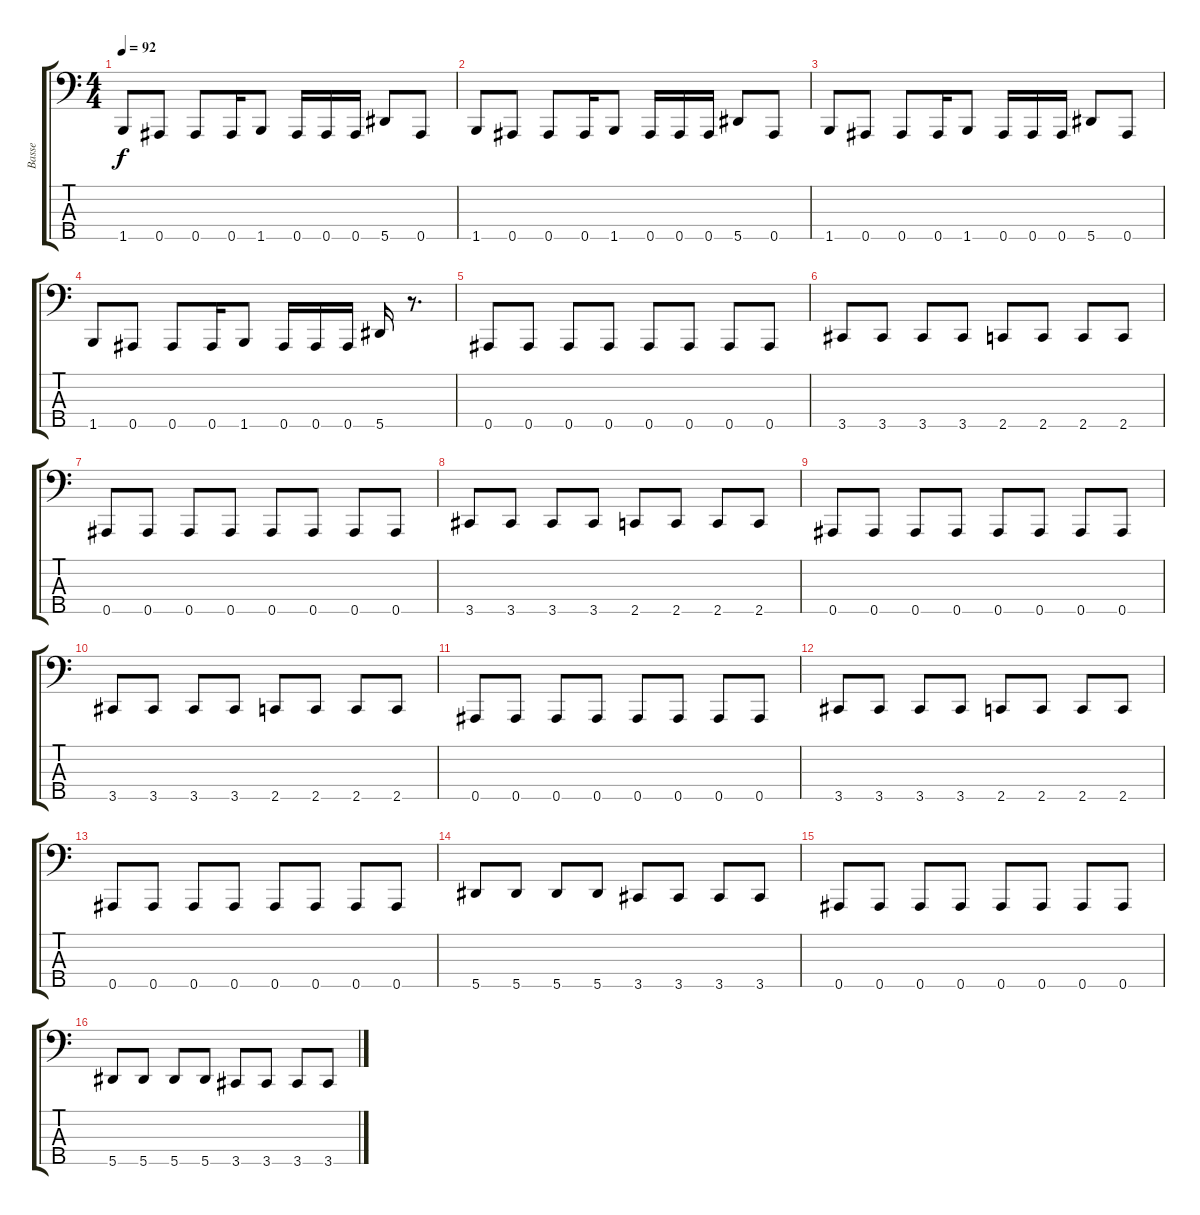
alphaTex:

\track ("Basse" "Basse") {instrument electricbasspick}
\staff {score tabs}
\tuning (Gb2 Db2 Ab1 Eb1 Bb0) {hide}
\ts (4 4)
\section ("" "")
\tempo 92
\clef f4
\ks c
1.5.8{dy f} 0.5.8 0.5.8 0.5.16 1.5.8 0.5.16 0.5.16 0.5.16 5.5.8 0.5.8 |
1.5.8 0.5.8 0.5.8 0.5.16 1.5.8 0.5.16 0.5.16 0.5.16 5.5.8 0.5.8 |
1.5.8 0.5.8 0.5.8 0.5.16 1.5.8 0.5.16 0.5.16 0.5.16 5.5.8 0.5.8 |
1.5.8 0.5.8 0.5.8 0.5.16 1.5.8 0.5.16 0.5.16 0.5.16 5.5.16 r.8{d} |
\section ("" "")
0.5.8 0.5.8 0.5.8 0.5.8 0.5.8 0.5.8 0.5.8 0.5.8 |
3.5.8 3.5.8 3.5.8 3.5.8 2.5.8 2.5.8 2.5.8 2.5.8 |
0.5.8 0.5.8 0.5.8 0.5.8 0.5.8 0.5.8 0.5.8 0.5.8 |
3.5.8 3.5.8 3.5.8 3.5.8 2.5.8 2.5.8 2.5.8 2.5.8 |
0.5.8 0.5.8 0.5.8 0.5.8 0.5.8 0.5.8 0.5.8 0.5.8 |
3.5.8 3.5.8 3.5.8 3.5.8 2.5.8 2.5.8 2.5.8 2.5.8 |
0.5.8 0.5.8 0.5.8 0.5.8 0.5.8 0.5.8 0.5.8 0.5.8 |
3.5.8 3.5.8 3.5.8 3.5.8 2.5.8 2.5.8 2.5.8 2.5.8 |
\section ("" "")
0.5.8 0.5.8 0.5.8 0.5.8 0.5.8 0.5.8 0.5.8 0.5.8 |
5.5.8 5.5.8 5.5.8 5.5.8 3.5.8 3.5.8 3.5.8 3.5.8 |
0.5.8 0.5.8 0.5.8 0.5.8 0.5.8 0.5.8 0.5.8 0.5.8 |
5.5.8 5.5.8 5.5.8 5.5.8 3.5.8 3.5.8 3.5.8 3.5.8
